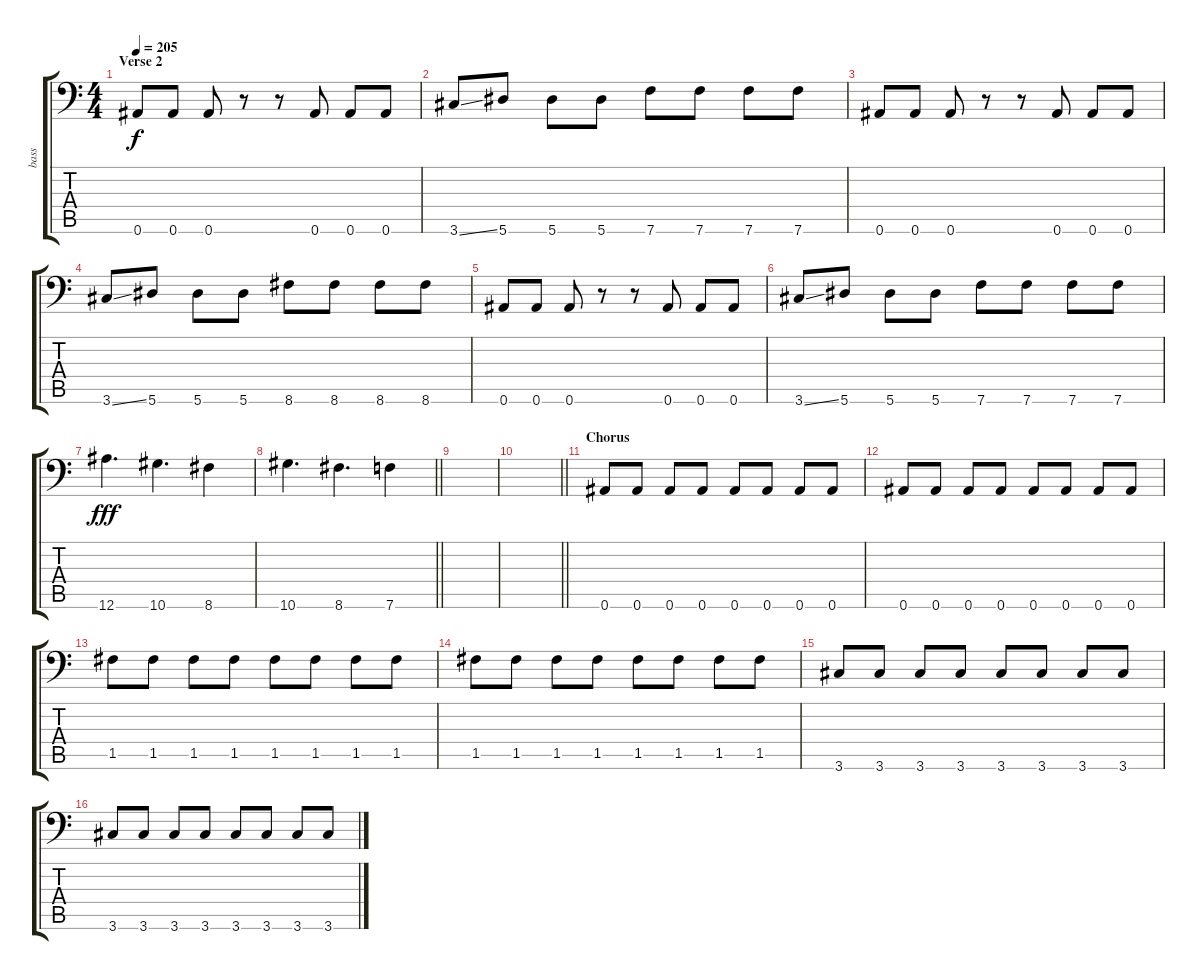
\track ("bass" "bass") {instrument electricbassfinger}
\staff {score tabs}
\tuning (C4 G3 Eb3 Bb2 F2 Bb1) {hide}
\ts (4 4)
\section ("" "Verse 2")
\tempo 205
\clef f4
\ks c
0.6.8{dy f} 0.6.8 0.6.8 r.8 r.8 0.6.8 0.6.8 0.6.8 |
3.6{ss}.8 5.6.8 5.6.8 5.6.8 7.6.8 7.6.8 7.6.8 7.6.8 |
0.6.8 0.6.8 0.6.8 r.8 r.8 0.6.8 0.6.8 0.6.8 |
3.6{ss}.8 5.6.8 5.6.8 5.6.8 8.6.8 8.6.8 8.6.8 8.6.8 |
0.6.8 0.6.8 0.6.8 r.8 r.8 0.6.8 0.6.8 0.6.8 |
3.6{ss}.8 5.6.8 5.6.8 5.6.8 7.6.8 7.6.8 7.6.8 7.6.8 |
12.6.4{d dy fff} 10.6.4{d} 8.6.4 |
\barLineRight lightlight
10.6.4{d} 8.6.4{d} 7.6.4 |
|
\barLineRight lightlight
|
\section ("" "Chorus")
0.6.8 0.6.8 0.6.8 0.6.8 0.6.8 0.6.8 0.6.8 0.6.8 |
0.6.8 0.6.8 0.6.8 0.6.8 0.6.8 0.6.8 0.6.8 0.6.8 |
1.5.8 1.5.8 1.5.8 1.5.8 1.5.8 1.5.8 1.5.8 1.5.8 |
1.5.8 1.5.8 1.5.8 1.5.8 1.5.8 1.5.8 1.5.8 1.5.8 |
3.6.8 3.6.8 3.6.8 3.6.8 3.6.8 3.6.8 3.6.8 3.6.8 |
3.6.8 3.6.8 3.6.8 3.6.8 3.6.8 3.6.8 3.6.8 3.6.8
